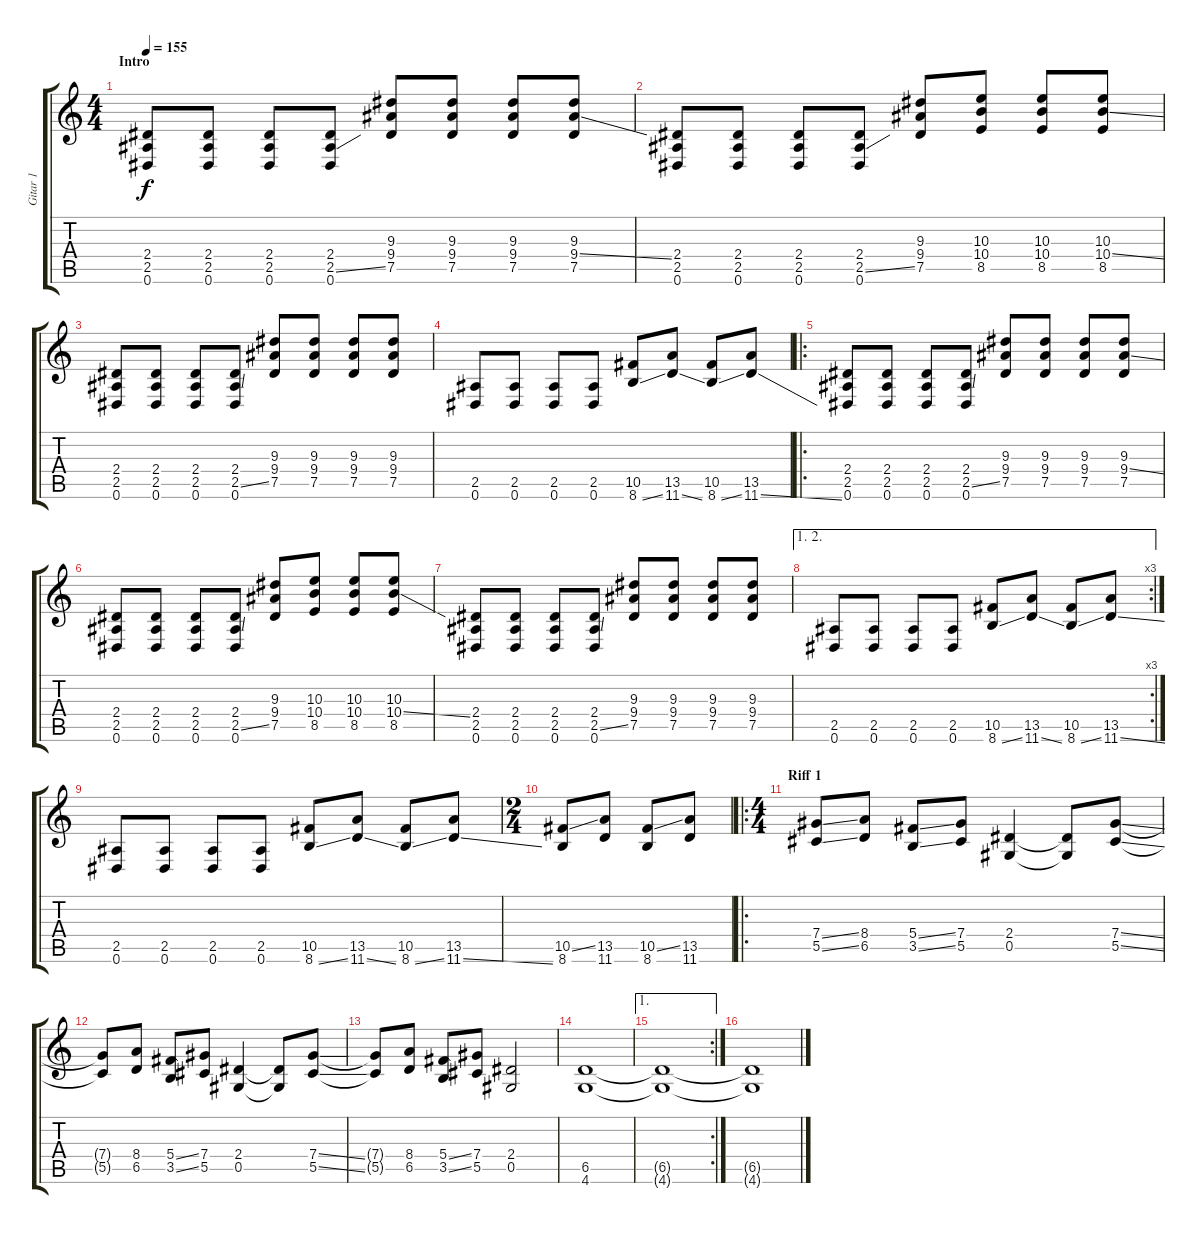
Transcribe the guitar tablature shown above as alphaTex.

\track ("Gitar 1" "Gitar 1") {instrument distortionguitar}
\staff {score tabs}
\tuning (Eb4 Bb3 Gb3 Db3 Ab2 Eb2) {hide}
\ts (4 4)
\section ("" "Intro")
\tempo 155
\clef g2
\ks c
(2.4 2.5 0.6).8{dy f instrument distortionguitar} (2.4 2.5 0.6).8 (2.4 2.5 0.6).8 (2.4 2.5{ss} 0.6).8 (9.3 9.4 7.5).8 (9.3 9.4 7.5).8 (9.3 9.4 7.5).8 (9.3 9.4{ss} 7.5).8 |
(2.4 2.5 0.6).8 (2.4 2.5 0.6).8 (2.4 2.5 0.6).8 (2.4 2.5{ss} 0.6).8 (9.3 9.4 7.5).8 (10.3 10.4 8.5).8 (10.3 10.4 8.5).8 (10.3 10.4{ss} 8.5).8 |
(2.4 2.5 0.6).8 (2.4 2.5 0.6).8 (2.4 2.5 0.6).8 (2.4 2.5{ss} 0.6).8 (9.3 9.4 7.5).8 (9.3 9.4 7.5).8 (9.3 9.4 7.5).8 (9.3 9.4 7.5).8 |
(2.5 0.6).8 (2.5 0.6).8 (2.5 0.6).8 (2.5 0.6).8 (10.5 8.6{ss}).8 (13.5 11.6{ss}).8 (10.5 8.6{ss}).8 (13.5 11.6{ss}).8 |
\ro
(2.4 2.5 0.6).8 (2.4 2.5 0.6).8 (2.4 2.5 0.6).8 (2.4 2.5{ss} 0.6).8 (9.3 9.4 7.5).8 (9.3 9.4 7.5).8 (9.3 9.4 7.5).8 (9.3 9.4{ss} 7.5).8 |
(2.4 2.5 0.6).8 (2.4 2.5 0.6).8 (2.4 2.5 0.6).8 (2.4 2.5{ss} 0.6).8 (9.3 9.4 7.5).8 (10.3 10.4 8.5).8 (10.3 10.4 8.5).8 (10.3 10.4{ss} 8.5).8 |
(2.4 2.5 0.6).8 (2.4 2.5 0.6).8 (2.4 2.5 0.6).8 (2.4 2.5{ss} 0.6).8 (9.3 9.4 7.5).8 (9.3 9.4 7.5).8 (9.3 9.4 7.5).8 (9.3 9.4 7.5).8 |
\ae (1 2)
\rc 3
(2.5 0.6).8 (2.5 0.6).8 (2.5 0.6).8 (2.5 0.6).8 (10.5 8.6{ss}).8 (13.5 11.6{ss}).8 (10.5 8.6{ss}).8 (13.5 11.6{ss}).8 |
(2.5 0.6).8 (2.5 0.6).8 (2.5 0.6).8 (2.5 0.6).8 (10.5 8.6{ss}).8 (13.5 11.6{ss}).8 (10.5 8.6{ss}).8 (13.5 11.6{ss}).8 |
\ts (2 4)
(10.5{ss} 8.6).8 (13.5 11.6).8 (10.5{ss} 8.6).8 (13.5 11.6).8 |
\ro
\ts (4 4)
\section ("" "Riff 1")
(7.4{ss} 5.5{ss}).8 (8.4 6.5).8 (5.4{ss} 3.5{ss}).8 (7.4 5.5).8 (2.4 0.5).4 (2.4{t} 0.5{t}).8 (7.4{ss} 5.5{ss}).8 |
(7.4{t} 5.5{t}).8 (8.4 6.5).8 (5.4{ss} 3.5{ss}).8 (7.4 5.5).8 (2.4 0.5).4 (2.4{t} 0.5{t}).8 (7.4{ss} 5.5{ss}).8 |
(7.4{t} 5.5{t}).8 (8.4 6.5).8 (5.4{ss} 3.5{ss}).8 (7.4 5.5).8 (2.4 0.5).2 |
(6.5 4.6).1 |
\ae 1
\rc 2
(6.5{t} 4.6{t}).1 |
(6.5{t} 4.6{t}).1
